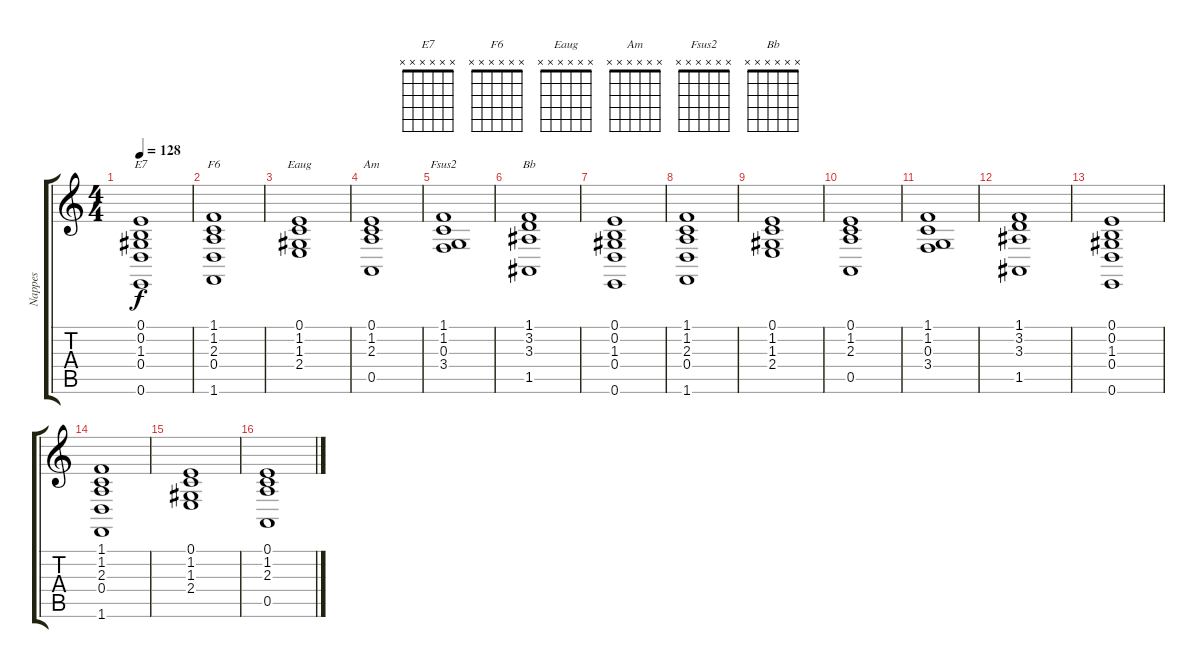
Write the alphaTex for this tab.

\track ("Nappes" "Nappes") {instrument pad2warm}
\staff {score tabs}
\tuning (E4 B3 G3 D3 A2 E2) {hide}
\chord ("E7" x x x x x x) {firstfret 0}
\chord ("F6" x x x x x x) {firstfret 0}
\chord ("Eaug" x x x x x x) {firstfret 0}
\chord ("Am" x x x x x x) {firstfret 0}
\chord ("Fsus2" x x x x x x) {firstfret 0}
\chord ("Bb" x x x x x x) {firstfret 0}
\ts (4 4)
\tempo 128
\clef g2
\ks c
(0.1 0.2 1.3 0.4 0.6).1{ch "E7" dy f} |
(1.1 1.2 2.3 0.4 1.6).1{ch "F6"} |
(0.1 1.2 1.3 2.4).1{ch "Eaug"} |
(0.1 1.2 2.3 0.5).1{ch "Am"} |
(1.1 1.2 0.3 3.4).1{ch "Fsus2"} |
(1.1 3.2 3.3 1.5).1{ch "Bb"} |
(0.1 0.2 1.3 0.4 0.6).1 |
(1.1 1.2 2.3 0.4 1.6).1 |
(0.1 1.2 1.3 2.4).1 |
(0.1 1.2 2.3 0.5).1 |
(1.1 1.2 0.3 3.4).1 |
(1.1 3.2 3.3 1.5).1 |
(0.1 0.2 1.3 0.4 0.6).1 |
(1.1 1.2 2.3 0.4 1.6).1 |
(0.1 1.2 1.3 2.4).1 |
(0.1 1.2 2.3 0.5).1
